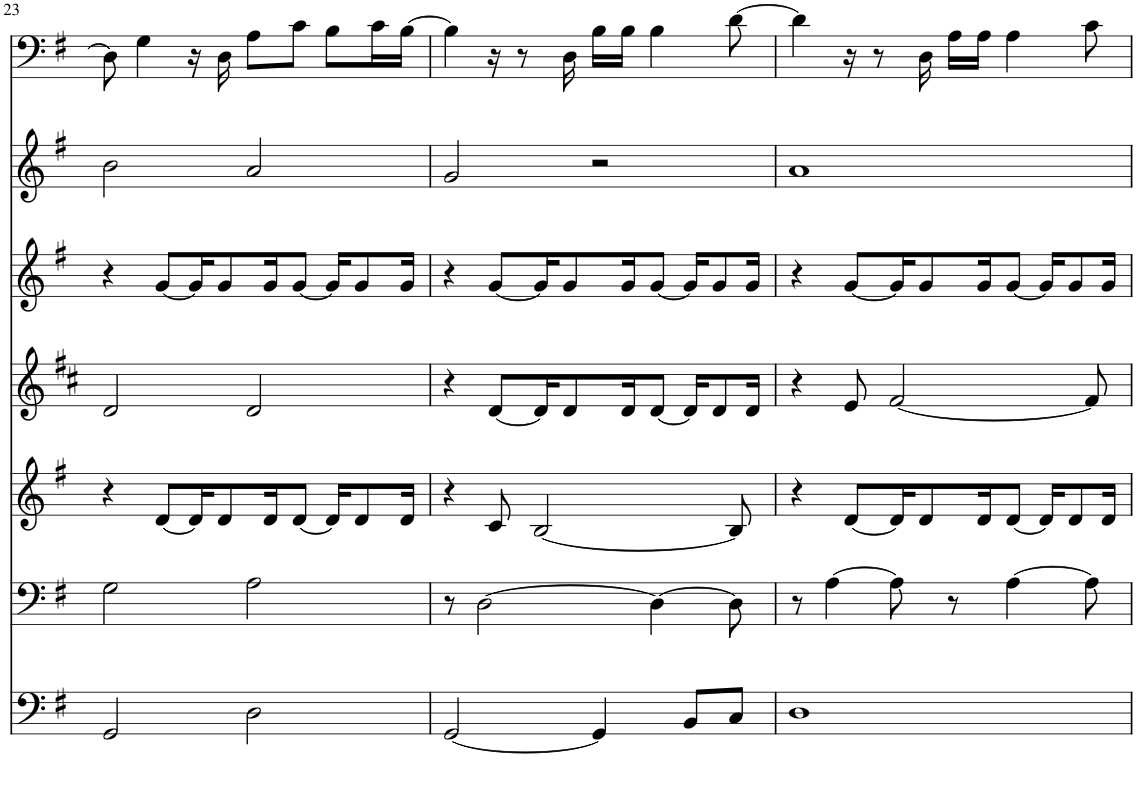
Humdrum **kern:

**kern	**kern	**kern	**kern	**kern	**kern	**kern
*part7	*part6	*part5	*part4	*part3	*part2	*part1
*staff7	*staff6	*staff5	*staff4	*staff3	*staff2	*staff1
*I"Piano	*I"Piano	*I"Piano	*I"Piano	*I"Piano	*I"Piano	*I"Piano
*I'Pno	*I'Pno	*I'Pno	*I'Pno	*I'Pno	*I'Pno	*I'Pno
!!LO:PB:g=z
*clefF4	*clefF4	*clefG2	*clefG2	*clefG2	*clefG2	*clefF4
*k[f#]	*k[f#]	*k[f#]	*k[f#c#]	*k[f#]	*k[f#]	*k[f#]
*M4/4	*M4/4	*M4/4	*M4/4	*M4/4	*M4/4	*M4/4
=23	=23	=23	=23	=23	=23	=23
2GG/	2G\	4r	2d/	4r	2b\	8D\]
.	.	.	.	.	.	4G\
.	.	[8d/L	.	[8g/L	.	.
.	.	16d/K]	.	16g/K]	.	16r
.	.	8d/	.	8g/	.	16D\
2D\	2A\	.	2d/	.	2a/	8A\L
.	.	16d/K	.	16g/K	.	.
.	.	[8d/J	.	[8g/J	.	8c\J
.	.	16d/KL]	.	16g/KL]	.	8B\L
.	.	8d/	.	8g/	.	.
.	.	.	.	.	.	16c\L
.	.	16d/Jk	.	16g/Jk	.	[16B\JJ
=24	=24	=24	=24	=24	=24	=24
[2GG/	8r	4r	4r	4r	2g/	4B\]
.	[2D\	.	.	.	.	.
.	.	8c/	[8d/L	[8g/L	.	16r
.	.	.	.	.	.	8r
.	.	[2B/	16d/K]	16g/K]	.	.
.	.	.	8d/	8g/	.	16D\
4GG/]	.	.	.	.	2r	16B\LL
.	.	.	16d/K	16g/K	.	16B\JJ
.	4D\_	.	[8d/J	[8g/J	.	4B\
8BB/L	.	.	16d/KL]	16g/KL]	.	.
.	.	.	8d/	8g/	.	.
8C/J	8D\]	8B/]	.	.	.	[8d\
.	.	.	16d/Jk	16g/Jk	.	.
=25	=25	=25	=25	=25	=25	=25
1D	8r	4r	4r	4r	1a	4d\]
.	[4A\	.	.	.	.	.
.	.	[8d/L	8e/	[8g/L	.	16r
.	.	.	.	.	.	8r
.	8A\]	16d/K]	[2f#/	16g/K]	.	.
.	.	8d/	.	8g/	.	16D\
.	8r	.	.	.	.	16A\LL
.	.	16d/K	.	16g/K	.	16A\JJ
.	[4A\	[8d/J	.	[8g/J	.	4A\
.	.	16d/KL]	.	16g/KL]	.	.
.	.	8d/	.	8g/	.	.
.	8A\]	.	8f#/]	.	.	8c\
.	.	16d/Jk	.	16g/Jk	.	.
=	=	=	=	=	=	=
*-	*-	*-	*-	*-	*-	*-
